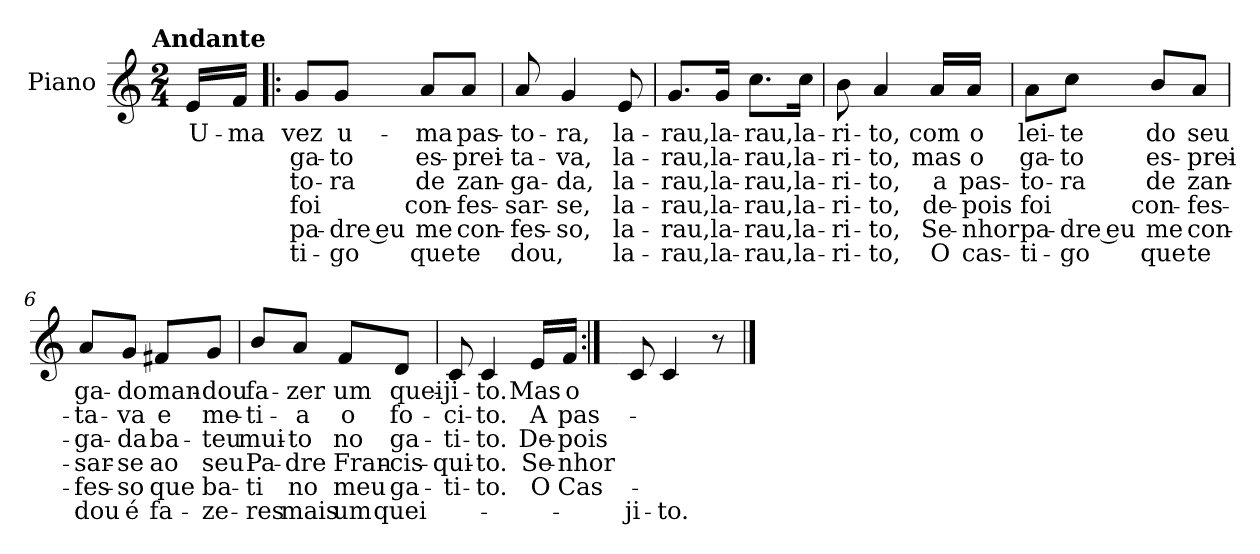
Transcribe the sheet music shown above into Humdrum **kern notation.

**kern	**text	**text	**text	**text	**text	**text
*part1	*part1	*part1	*part1	*part1	*part1	*part1
*staff1	*staff1	*staff1	*staff1	*staff1	*staff1	*staff1
*I"Piano	*	*	*	*	*	*
*I'Pno.	*	*	*	*	*	*
*clefG2	*	*	*	*	*	*
*k[]	*	*	*	*	*	*
!!LO:TX:omd:t=Andante
*M2/4	*	*	*	*	*	*
*MM80	*	*	*	*	*	*
=	=	=	=	=	=	=
16e/LL	U-	.	.	.	.	.
16f/JJ	-ma	.	.	.	.	.
=1!|:	=1!|:	=1!|:	=1!|:	=1!|:	=1!|:	=1!|:
8g/L	vez	ga-	to-	foi	pa-	ti-
8g/J	u-	-to	-ra	.	-dre eu	-go
8a/L	-ma	es-	de	con-	me	que
8a/J	pas-	-prei-	zan-	-fes-	con-	te
=2	=2	=2	=2	=2	=2	=2
8a/	-to-	-ta-	-ga-	sar-	-fes-	dou,
4g/	-ra,	-va,	-da,	-se,	-so,	.
8e/	la-	la-	la-	la-	la-	la-
=3	=3	=3	=3	=3	=3	=3
8.g/L	-rau,	-rau,	-rau,	-rau,	-rau,	-rau,
16g/Jk	la-	la-	la-	la-	la-	la-
8.cc\L	-rau,	-rau,	-rau,	-rau,	-rau,	-rau,
16cc\Jk	la-	la-	la-	la-	la-	la-
=4	=4	=4	=4	=4	=4	=4
8b\	-ri-	-ri-	-ri-	-ri-	-ri-	-ri-
4a/	-to,	-to,	-to,	-to,	-to,	-to,
16a/LL	com	mas	a	de-	Se-	O
16a/JJ	o	o	pas-	-pois	-nhor	cas-
!!LO:LB:g=z
=5	=5	=5	=5	=5	=5	=5
8a\L	lei-	ga-	-to-	foi	pa-	-ti-
8cc\J	-te	-to	-ra	.	-dre eu	-go
8b/L	do	es-	de	con-	me	que
8a/J	seu	-prei-	zan-	-fes-	con-	te
=6	=6	=6	=6	=6	=6	=6
8a/L	ga-	-ta-	-ga-	-sar-	-fes-	dou
8g/J	-do	-va	-da	-se	-so	é
8f#X/L	man-	e	ba-	ao	que	fa-
8g/J	-dou	me-	-teu	seu	ba-	-ze-
=7	=7	=7	=7	=7	=7	=7
8b/L	fa-	ti-	mui-	Pa-	-ti	-res
8a/J	-zer	-a	-to	-dre	no	mais
8f/L	um	o	no	Fran-	meu	um
8d/J	quei-	fo-	ga-	-cis-	ga-	-quei-
=8	=8	=8	=8	=8	=8	=8
8c/	-ji-	-ci-	-ti-	-qui-	-ti-	.
4c/	-to.	-to.	-to.	-to.	-to.	.
16e/LL	-Mas	A	De-	Se-	O	.
16f/JJ	o	pas-	-pois	-nhor	Cas-	.
=9:|!	=9:|!	=9:|!	=9:|!	=9:|!	=9:|!	=9:|!
8c/	.	.	.	.	.	-ji-
4c/	.	.	.	.	.	-to.
8r	.	.	.	.	.	.
==	==	==	==	==	==	==
*-	*-	*-	*-	*-	*-	*-
